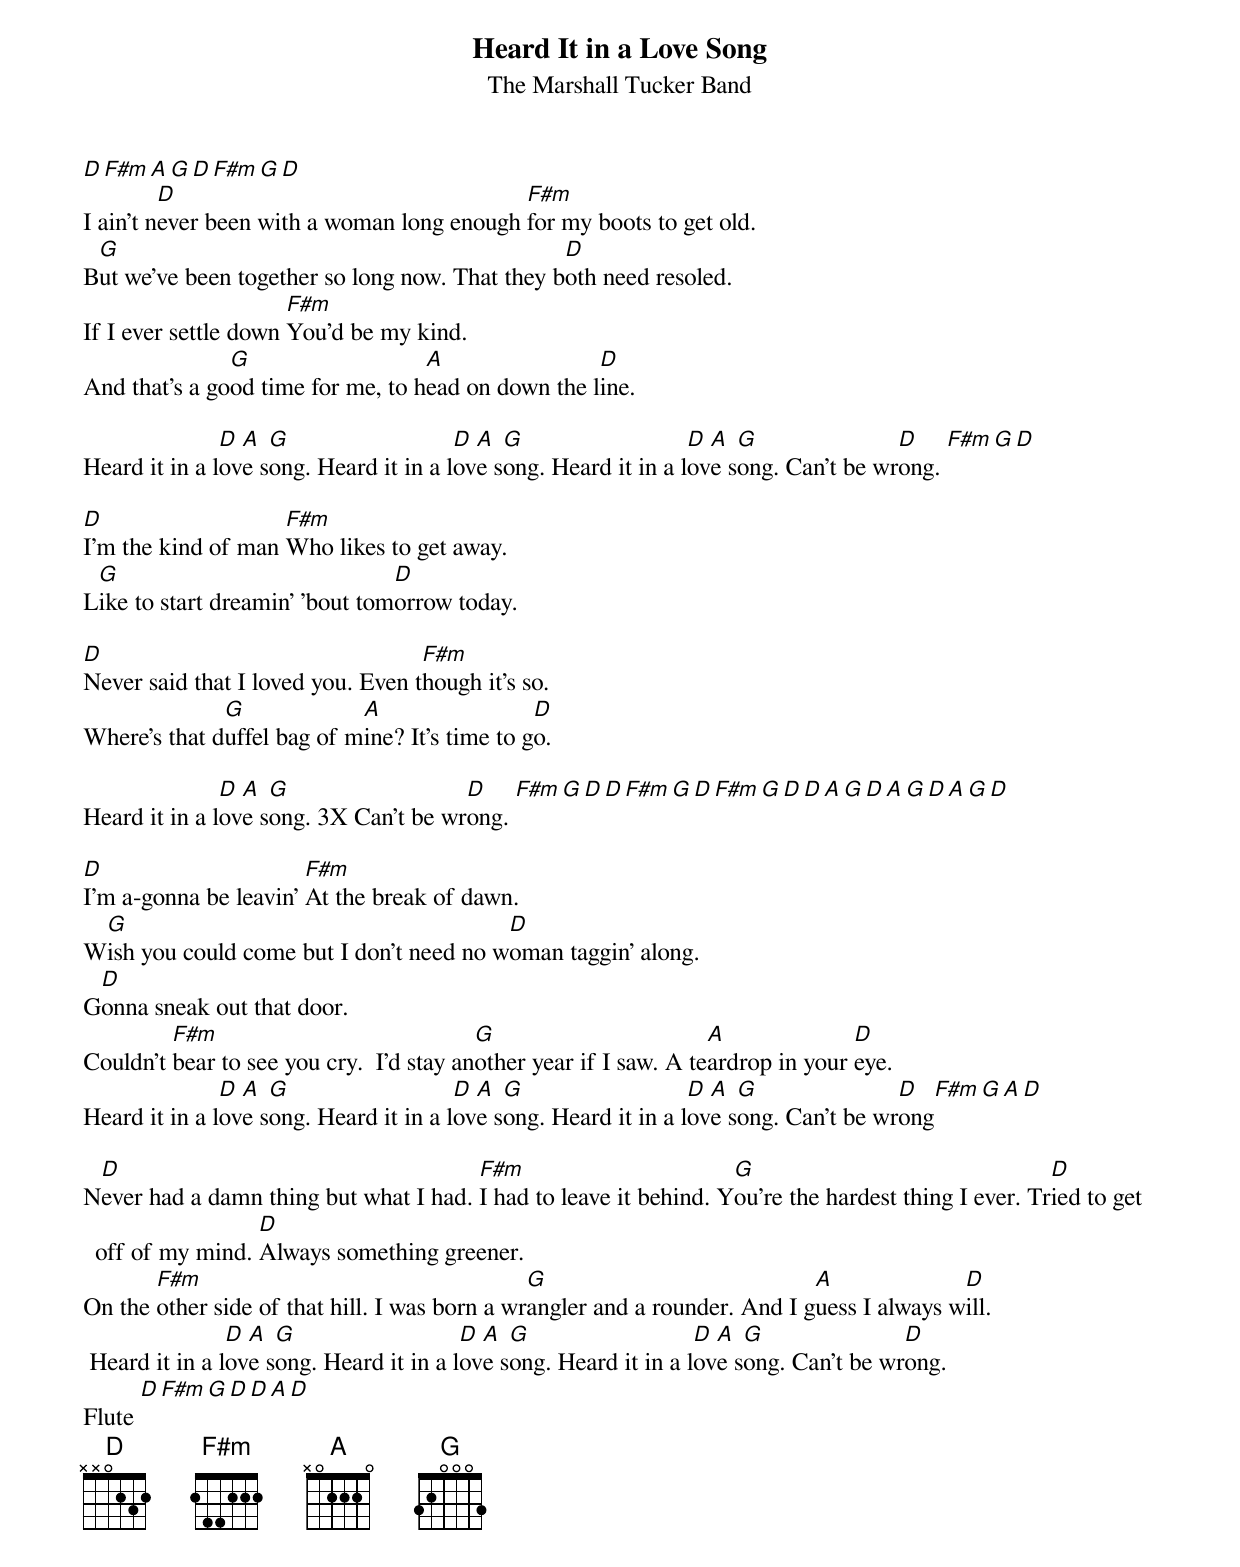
{t:Heard It in a Love Song}
 {st:The Marshall Tucker Band}
[D][F#m][A][G][D][F#m][G][D]
I ain't n[D]ever been with a woman long enough [F#m]for my boots to get old.
B[G]ut we've been together so long now. That they b[D]oth need resoled.
If I ever settle down [F#m]You'd be my kind.
And that's a go[G]od time for me, to h[A]ead on down the l[D]ine.

Heard it in a l[D]ov[A]e s[G]ong. Heard it in a l[D]ov[A]e s[G]ong. Heard it in a l[D]ov[A]e s[G]ong. Can't be wr[D]ong. [F#m][G][D]

[D]I'm the kind of man [F#m]Who likes to get away.
L[G]ike to start dreamin' 'bout tom[D]orrow today.

[D]Never said that I loved you. Even t[F#m]hough it's so.
Where's that d[G]uffel bag of m[A]ine? It's time to g[D]o.

Heard it in a l[D]ov[A]e s[G]ong. 3X Can't be wr[D]ong. [F#m][G][D][D][F#m][G][D][F#m][G][D][D][A][G][D][A][G][D][A][G][D]

[D]I'm a-gonna be leavin' [F#m]At the break of dawn.
W[G]ish you could come but I don't need no w[D]oman taggin' along.
G[D]onna sneak out that door.
Couldn't [F#m]bear to see you cry.  I'd stay an[G]other year if I saw. A te[A]ardrop in your [D]eye.
Heard it in a l[D]ov[A]e s[G]ong. Heard it in a l[D]ov[A]e s[G]ong. Heard it in a l[D]ov[A]e s[G]ong. Can't be wr[D]ong[F#m][G][A][D]

N[D]ever had a damn thing but what I had. [F#m]I had to leave it behind. Y[G]ou're the hardest thing I ever. Tr[D]ied to get off of my mind. [D]Always something greener.
On the [F#m]other side of that hill. I was born a wr[G]angler and a rounder. And I g[A]uess I always w[D]ill.
 Heard it in a l[D]ov[A]e s[G]ong. Heard it in a l[D]ov[A]e s[G]ong. Heard it in a l[D]ov[A]e s[G]ong. Can't be wr[D]ong.
Flute [D][F#m][G][D][D][A][D]
